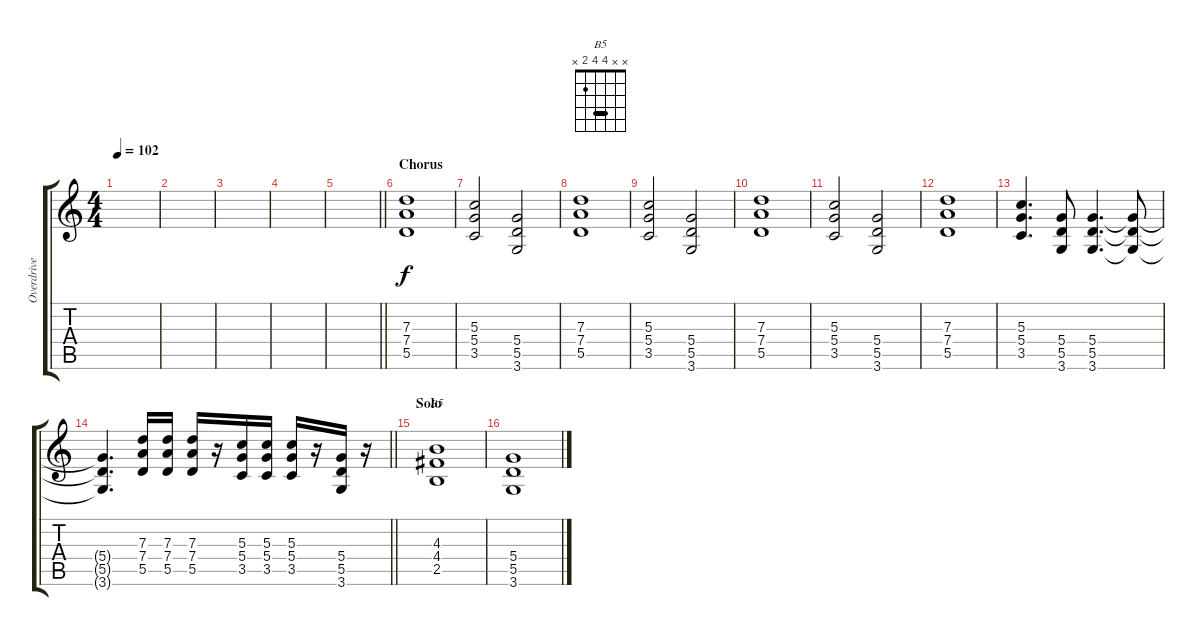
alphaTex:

\track ("Overdrive" "Overdrive") {instrument overdrivenguitar}
\staff {score tabs}
\tuning (E4 B3 G3 D3 A2 E2) {hide}
\chord ("B5" x x 4 4 2 x) {barre 4}
\ts (4 4)
\tempo 102
\clef g2
\ks c
|
|
|
|
\barLineRight lightlight
|
\section ("" "Chorus")
(7.3 7.4 5.5).1 |
(5.3 5.4 3.5).2 (5.4 5.5 3.6).2 |
(7.3 7.4 5.5).1 |
(5.3 5.4 3.5).2 (5.4 5.5 3.6).2 |
(7.3 7.4 5.5).1 |
(5.3 5.4 3.5).2 (5.4 5.5 3.6).2 |
(7.3 7.4 5.5).1 |
(5.3 5.4 3.5).4{d} (5.4 5.5 3.6).8 (5.4 5.5 3.6).4{d} (5.4{t} 5.5{t} 3.6{t}).8 |
\barLineRight lightlight
(5.4{t} 5.5{t} 3.6{t}).4{d} (7.3 7.4 5.5).16 (7.3 7.4 5.5).16 (7.3 7.4 5.5).16 r.16 (5.3 5.4 3.5).16 (5.3 5.4 3.5).16 (5.3 5.4 3.5).16 r.16 (5.4 5.5 3.6).16 r.16 |
\section ("" "Solo")
(4.3 4.4 2.5).1{ch "B5"} |
(5.4 5.5 3.6).1
